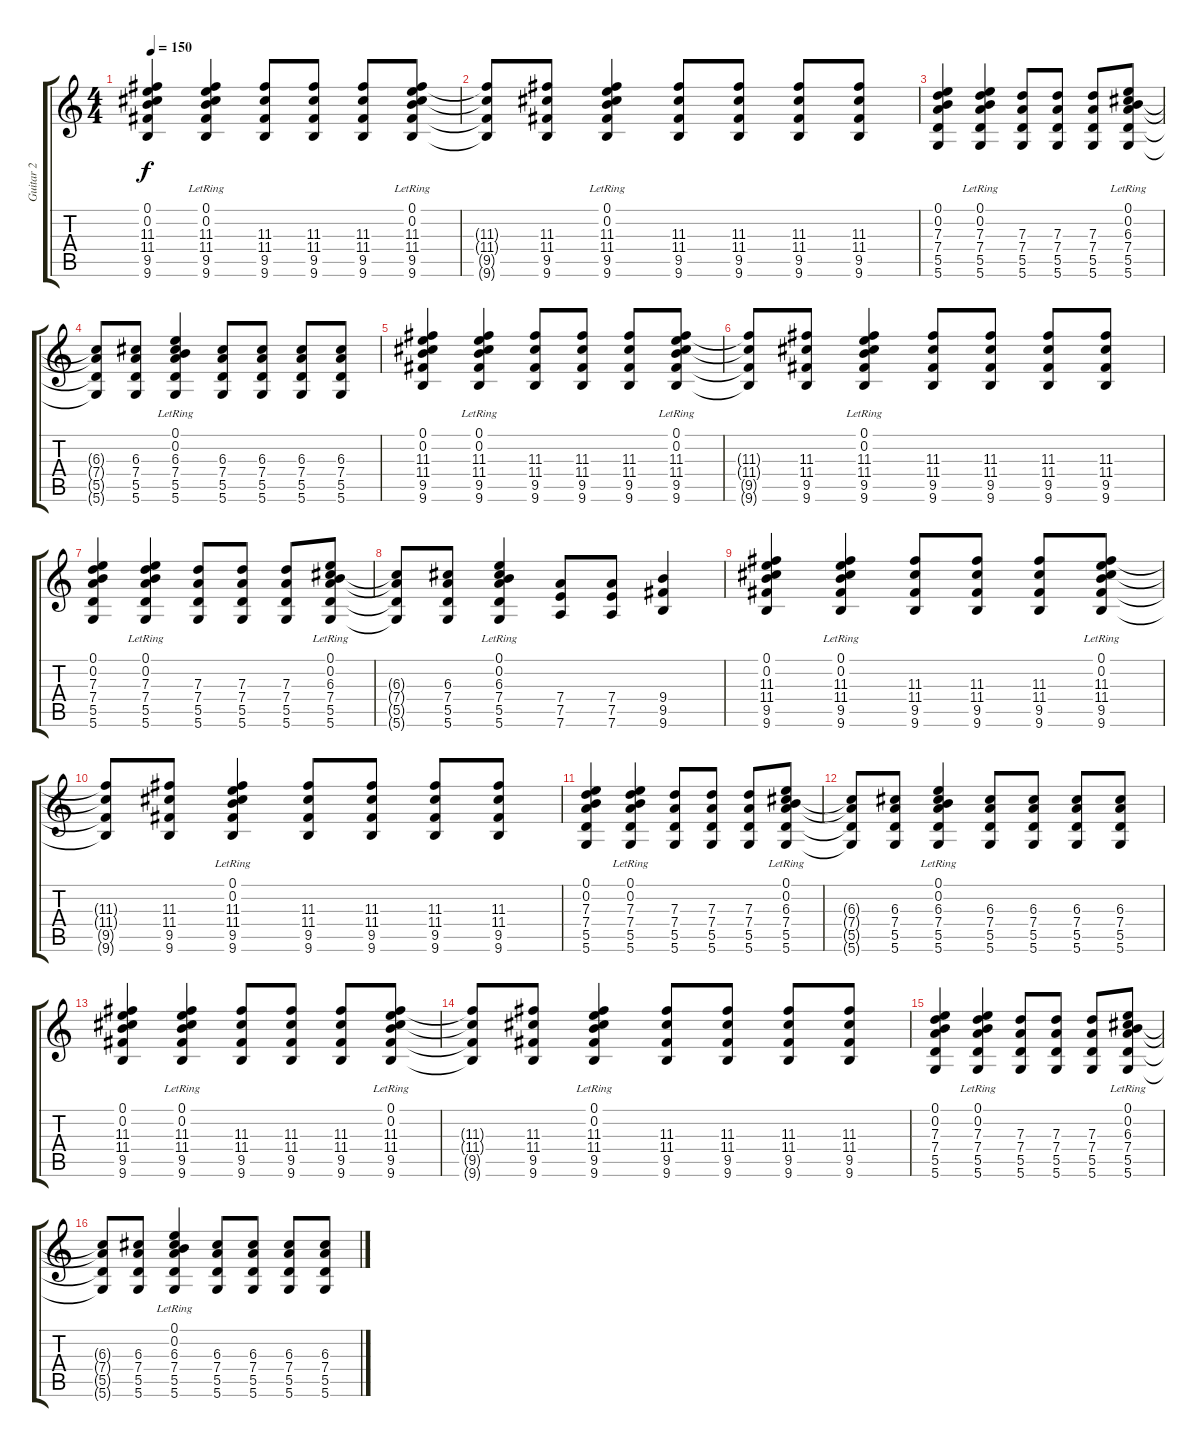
\track ("Guitar 2" "Guitar 2") {instrument overdrivenguitar}
\staff {score tabs}
\tuning (E4 B3 G3 D3 A2 D2) {hide}
\ts (4 4)
\tempo 150
\clef g2
\ks c
(0.1 0.2 11.3 11.4 9.5 9.6).4{dy f} (0.1{lr} 0.2{lr} 11.3 11.4 9.5 9.6).4 (11.3 11.4 9.5 9.6).8 (11.3 11.4 9.5 9.6).8 (11.3 11.4 9.5 9.6).8 (0.1{lr} 0.2{lr} 11.3 11.4 9.5 9.6).8 |
(11.3{t} 11.4{t} 9.5{t} 9.6{t}).8 (11.3 11.4 9.5 9.6).8 (0.1{lr} 0.2{lr} 11.3 11.4 9.5 9.6).4 (11.3 11.4 9.5 9.6).8 (11.3 11.4 9.5 9.6).8 (11.3 11.4 9.5 9.6).8 (11.3 11.4 9.5 9.6).8 |
(0.1 0.2 7.3 7.4 5.5 5.6).4 (0.1{lr} 0.2{lr} 7.3 7.4 5.5 5.6).4 (7.3 7.4 5.5 5.6).8 (7.3 7.4 5.5 5.6).8 (7.3 7.4 5.5 5.6).8 (0.1{lr} 0.2{lr} 6.3 7.4 5.5 5.6).8 |
(6.3{t} 7.4{t} 5.5{t} 5.6{t}).8 (6.3 7.4 5.5 5.6).8 (0.1{lr} 0.2{lr} 6.3 7.4 5.5 5.6).4 (6.3 7.4 5.5 5.6).8 (6.3 7.4 5.5 5.6).8 (6.3 7.4 5.5 5.6).8 (6.3 7.4 5.5 5.6).8 |
(0.1 0.2 11.3 11.4 9.5 9.6).4 (0.1{lr} 0.2{lr} 11.3 11.4 9.5 9.6).4 (11.3 11.4 9.5 9.6).8 (11.3 11.4 9.5 9.6).8 (11.3 11.4 9.5 9.6).8 (0.1{lr} 0.2{lr} 11.3 11.4 9.5 9.6).8 |
(11.3{t} 11.4{t} 9.5{t} 9.6{t}).8 (11.3 11.4 9.5 9.6).8 (0.1{lr} 0.2{lr} 11.3 11.4 9.5 9.6).4 (11.3 11.4 9.5 9.6).8 (11.3 11.4 9.5 9.6).8 (11.3 11.4 9.5 9.6).8 (11.3 11.4 9.5 9.6).8 |
(0.1 0.2 7.3 7.4 5.5 5.6).4 (0.1{lr} 0.2{lr} 7.3 7.4 5.5 5.6).4 (7.3 7.4 5.5 5.6).8 (7.3 7.4 5.5 5.6).8 (7.3 7.4 5.5 5.6).8 (0.1{lr} 0.2{lr} 6.3 7.4 5.5 5.6).8 |
(6.3{t} 7.4{t} 5.5{t} 5.6{t}).8 (6.3 7.4 5.5 5.6).8 (0.1{lr} 0.2{lr} 6.3 7.4 5.5 5.6).4 (7.4 7.5 7.6).8 (7.4 7.5 7.6).8 (9.4 9.5 9.6).4 |
(0.1 0.2 11.3 11.4 9.5 9.6).4 (0.1{lr} 0.2{lr} 11.3 11.4 9.5 9.6).4 (11.3 11.4 9.5 9.6).8 (11.3 11.4 9.5 9.6).8 (11.3 11.4 9.5 9.6).8 (0.1{lr} 0.2{lr} 11.3 11.4 9.5 9.6).8 |
(11.3{t} 11.4{t} 9.5{t} 9.6{t}).8 (11.3 11.4 9.5 9.6).8 (0.1{lr} 0.2{lr} 11.3 11.4 9.5 9.6).4 (11.3 11.4 9.5 9.6).8 (11.3 11.4 9.5 9.6).8 (11.3 11.4 9.5 9.6).8 (11.3 11.4 9.5 9.6).8 |
(0.1 0.2 7.3 7.4 5.5 5.6).4 (0.1{lr} 0.2{lr} 7.3 7.4 5.5 5.6).4 (7.3 7.4 5.5 5.6).8 (7.3 7.4 5.5 5.6).8 (7.3 7.4 5.5 5.6).8 (0.1{lr} 0.2{lr} 6.3 7.4 5.5 5.6).8 |
(6.3{t} 7.4{t} 5.5{t} 5.6{t}).8 (6.3 7.4 5.5 5.6).8 (0.1{lr} 0.2{lr} 6.3 7.4 5.5 5.6).4 (6.3 7.4 5.5 5.6).8 (6.3 7.4 5.5 5.6).8 (6.3 7.4 5.5 5.6).8 (6.3 7.4 5.5 5.6).8 |
(0.1 0.2 11.3 11.4 9.5 9.6).4 (0.1{lr} 0.2{lr} 11.3 11.4 9.5 9.6).4 (11.3 11.4 9.5 9.6).8 (11.3 11.4 9.5 9.6).8 (11.3 11.4 9.5 9.6).8 (0.1{lr} 0.2{lr} 11.3 11.4 9.5 9.6).8 |
(11.3{t} 11.4{t} 9.5{t} 9.6{t}).8 (11.3 11.4 9.5 9.6).8 (0.1{lr} 0.2{lr} 11.3 11.4 9.5 9.6).4 (11.3 11.4 9.5 9.6).8 (11.3 11.4 9.5 9.6).8 (11.3 11.4 9.5 9.6).8 (11.3 11.4 9.5 9.6).8 |
(0.1 0.2 7.3 7.4 5.5 5.6).4 (0.1{lr} 0.2{lr} 7.3 7.4 5.5 5.6).4 (7.3 7.4 5.5 5.6).8 (7.3 7.4 5.5 5.6).8 (7.3 7.4 5.5 5.6).8 (0.1{lr} 0.2{lr} 6.3 7.4 5.5 5.6).8 |
(6.3{t} 7.4{t} 5.5{t} 5.6{t}).8 (6.3 7.4 5.5 5.6).8 (0.1{lr} 0.2{lr} 6.3 7.4 5.5 5.6).4 (6.3 7.4 5.5 5.6).8 (6.3 7.4 5.5 5.6).8 (6.3 7.4 5.5 5.6).8 (6.3 7.4 5.5 5.6).8
